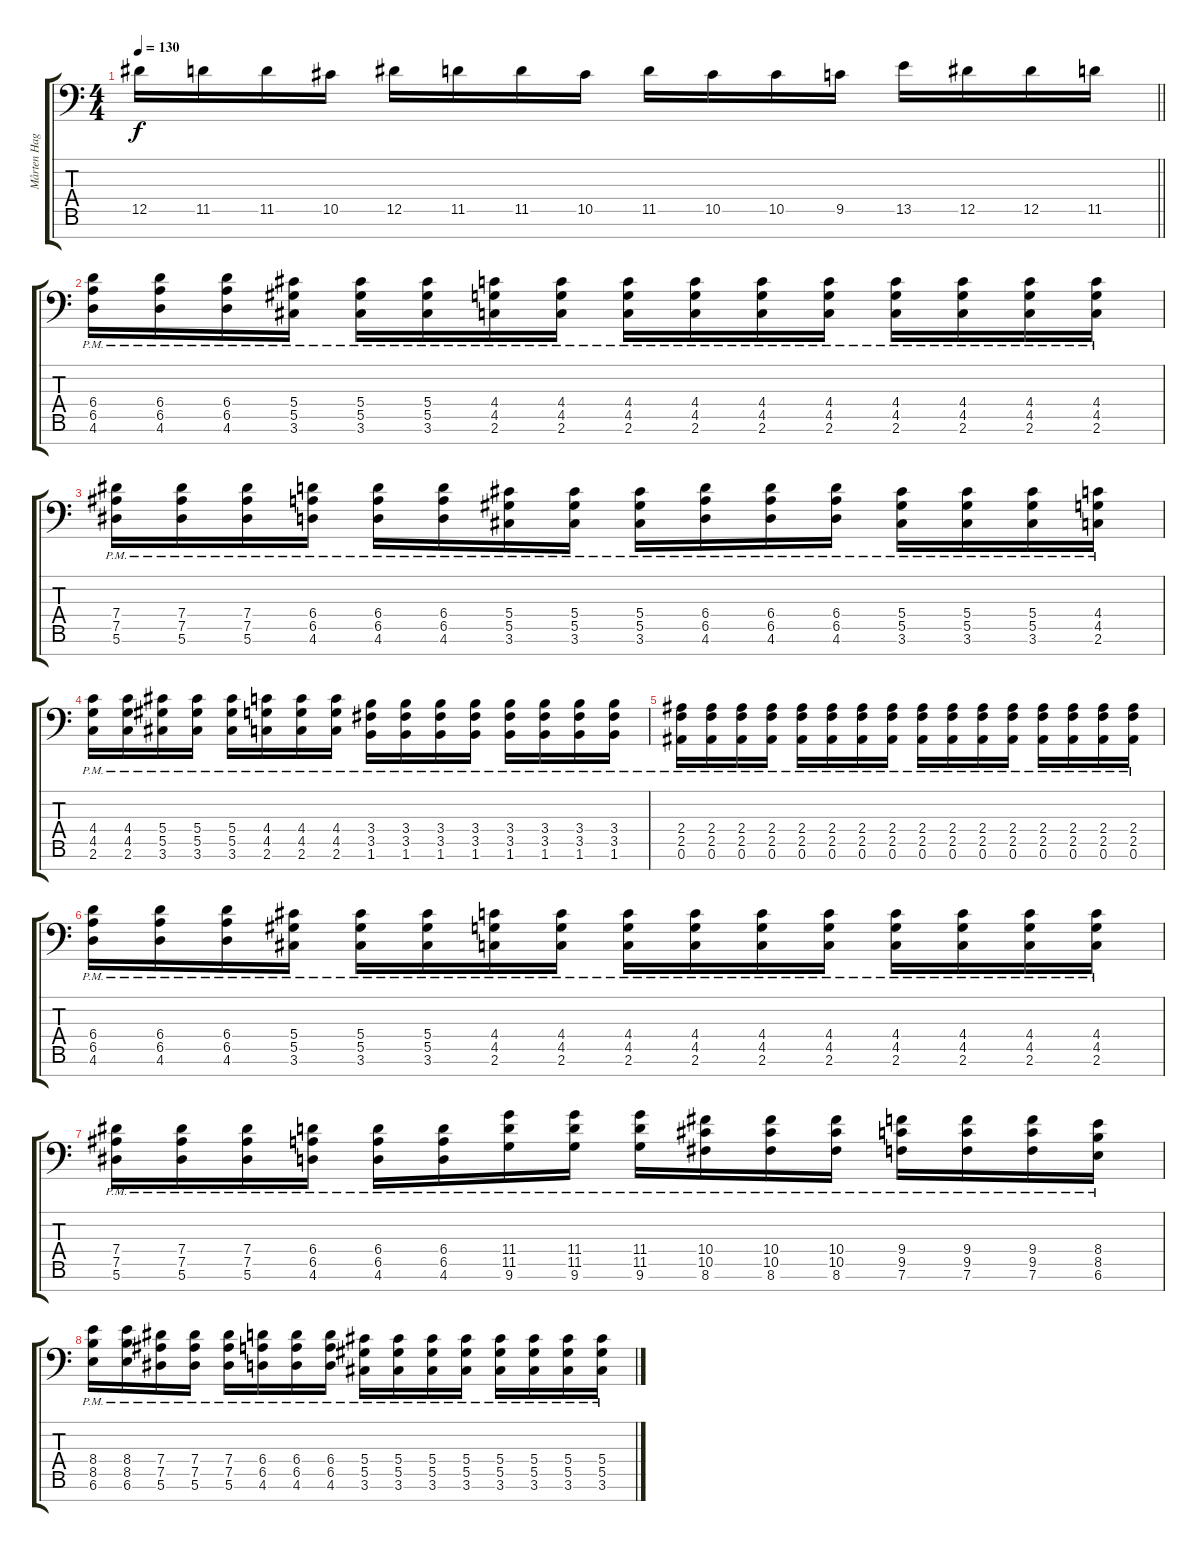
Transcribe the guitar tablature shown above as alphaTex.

\track ("Mårten Hagstöm" "Mårten Hag") {instrument distortionguitar}
\staff {score tabs}
\tuning (Bb3 Gb3 Db3 Ab2 Eb2 Bb1 F1) {hide}
\ts (4 4)
\tempo 130
\clef f4
\barLineRight lightlight
\ks c
12.5.16{dy f} 11.5.16 11.5.16 10.5.16 12.5.16 11.5.16 11.5.16 10.5.16 11.5.16 10.5.16 10.5.16 9.5.16 13.5.16 12.5.16 12.5.16 11.5.16 |
(6.4{pm} 6.5{pm} 4.6{pm}).16 (6.4{pm} 6.5{pm} 4.6{pm}).16 (6.4{pm} 6.5{pm} 4.6{pm}).16 (5.4{pm} 5.5{pm} 3.6{pm}).16 (5.4{pm} 5.5{pm} 3.6{pm}).16 (5.4{pm} 5.5{pm} 3.6{pm}).16 (4.4{pm} 4.5{pm} 2.6{pm}).16 (4.4{pm} 4.5{pm} 2.6{pm}).16 (4.4{pm} 4.5{pm} 2.6{pm}).16 (4.4{pm} 4.5{pm} 2.6{pm}).16 (4.4{pm} 4.5{pm} 2.6{pm}).16 (4.4{pm} 4.5{pm} 2.6{pm}).16 (4.4{pm} 4.5{pm} 2.6{pm}).16 (4.4{pm} 4.5{pm} 2.6{pm}).16 (4.4{pm} 4.5{pm} 2.6{pm}).16 (4.4{pm} 4.5{pm} 2.6{pm}).16 |
(7.4{pm} 7.5{pm} 5.6{pm}).16 (7.4{pm} 7.5{pm} 5.6{pm}).16 (7.4{pm} 7.5{pm} 5.6{pm}).16 (6.4{pm} 6.5{pm} 4.6{pm}).16 (6.4{pm} 6.5{pm} 4.6{pm}).16 (6.4{pm} 6.5{pm} 4.6{pm}).16 (5.4{pm} 5.5{pm} 3.6{pm}).16 (5.4{pm} 5.5{pm} 3.6{pm}).16 (5.4{pm} 5.5{pm} 3.6{pm}).16 (6.4{pm} 6.5{pm} 4.6{pm}).16 (6.4{pm} 6.5{pm} 4.6{pm}).16 (6.4{pm} 6.5{pm} 4.6{pm}).16 (5.4{pm} 5.5{pm} 3.6{pm}).16 (5.4{pm} 5.5{pm} 3.6{pm}).16 (5.4{pm} 5.5{pm} 3.6{pm}).16 (4.4{pm} 4.5{pm} 2.6{pm}).16 |
(4.4{pm} 4.5{pm} 2.6{pm}).16 (4.4{pm} 4.5{pm} 2.6{pm}).16 (5.4{pm} 5.5{pm} 3.6{pm}).16 (5.4{pm} 5.5{pm} 3.6{pm}).16 (5.4{pm} 5.5{pm} 3.6{pm}).16 (4.4{pm} 4.5{pm} 2.6{pm}).16 (4.4{pm} 4.5{pm} 2.6{pm}).16 (4.4{pm} 4.5{pm} 2.6{pm}).16 (3.4{pm} 3.5{pm} 1.6{pm}).16 (3.4{pm} 3.5{pm} 1.6{pm}).16 (3.4{pm} 3.5{pm} 1.6{pm}).16 (3.4{pm} 3.5{pm} 1.6{pm}).16 (3.4{pm} 3.5{pm} 1.6{pm}).16 (3.4{pm} 3.5{pm} 1.6{pm}).16 (3.4{pm} 3.5{pm} 1.6{pm}).16 (3.4{pm} 3.5{pm} 1.6{pm}).16 |
(2.4{pm} 2.5{pm} 0.6{pm}).16 (2.4{pm} 2.5{pm} 0.6{pm}).16 (2.4{pm} 2.5{pm} 0.6{pm}).16 (2.4{pm} 2.5{pm} 0.6{pm}).16 (2.4{pm} 2.5{pm} 0.6{pm}).16 (2.4{pm} 2.5{pm} 0.6{pm}).16 (2.4{pm} 2.5{pm} 0.6{pm}).16 (2.4{pm} 2.5{pm} 0.6{pm}).16 (2.4{pm} 2.5{pm} 0.6{pm}).16 (2.4{pm} 2.5{pm} 0.6{pm}).16 (2.4{pm} 2.5{pm} 0.6{pm}).16 (2.4{pm} 2.5{pm} 0.6{pm}).16 (2.4{pm} 2.5{pm} 0.6{pm}).16 (2.4{pm} 2.5{pm} 0.6{pm}).16 (2.4{pm} 2.5{pm} 0.6{pm}).16 (2.4{pm} 2.5{pm} 0.6{pm}).16 |
(6.4{pm} 6.5{pm} 4.6{pm}).16 (6.4{pm} 6.5{pm} 4.6{pm}).16 (6.4{pm} 6.5{pm} 4.6{pm}).16 (5.4{pm} 5.5{pm} 3.6{pm}).16 (5.4{pm} 5.5{pm} 3.6{pm}).16 (5.4{pm} 5.5{pm} 3.6{pm}).16 (4.4{pm} 4.5{pm} 2.6{pm}).16 (4.4{pm} 4.5{pm} 2.6{pm}).16 (4.4{pm} 4.5{pm} 2.6{pm}).16 (4.4{pm} 4.5{pm} 2.6{pm}).16 (4.4{pm} 4.5{pm} 2.6{pm}).16 (4.4{pm} 4.5{pm} 2.6{pm}).16 (4.4{pm} 4.5{pm} 2.6{pm}).16 (4.4{pm} 4.5{pm} 2.6{pm}).16 (4.4{pm} 4.5{pm} 2.6{pm}).16 (4.4{pm} 4.5{pm} 2.6{pm}).16 |
(7.4{pm} 7.5{pm} 5.6{pm}).16 (7.4{pm} 7.5{pm} 5.6{pm}).16 (7.4{pm} 7.5{pm} 5.6{pm}).16 (6.4{pm} 6.5{pm} 4.6{pm}).16 (6.4{pm} 6.5{pm} 4.6{pm}).16 (6.4{pm} 6.5{pm} 4.6{pm}).16 (11.4{pm} 11.5{pm} 9.6{pm}).16 (11.4{pm} 11.5{pm} 9.6{pm}).16 (11.4{pm} 11.5{pm} 9.6{pm}).16 (10.4{pm} 10.5{pm} 8.6{pm}).16 (10.4{pm} 10.5{pm} 8.6{pm}).16 (10.4{pm} 10.5{pm} 8.6{pm}).16 (9.4{pm} 9.5{pm} 7.6{pm}).16 (9.4{pm} 9.5{pm} 7.6{pm}).16 (9.4{pm} 9.5{pm} 7.6{pm}).16 (8.4{pm} 8.5{pm} 6.6{pm}).16 |
(8.4{pm} 8.5{pm} 6.6{pm}).16 (8.4{pm} 8.5{pm} 6.6{pm}).16 (7.4{pm} 7.5{pm} 5.6{pm}).16 (7.4{pm} 7.5{pm} 5.6{pm}).16 (7.4{pm} 7.5{pm} 5.6{pm}).16 (6.4{pm} 6.5{pm} 4.6{pm}).16 (6.4{pm} 6.5{pm} 4.6{pm}).16 (6.4{pm} 6.5{pm} 4.6{pm}).16 (5.4{pm} 5.5{pm} 3.6{pm}).16 (5.4{pm} 5.5{pm} 3.6{pm}).16 (5.4{pm} 5.5{pm} 3.6{pm}).16 (5.4{pm} 5.5{pm} 3.6{pm}).16 (5.4{pm} 5.5{pm} 3.6{pm}).16 (5.4{pm} 5.5{pm} 3.6{pm}).16 (5.4{pm} 5.5{pm} 3.6{pm}).16 (5.4{pm} 5.5{pm} 3.6{pm}).16
